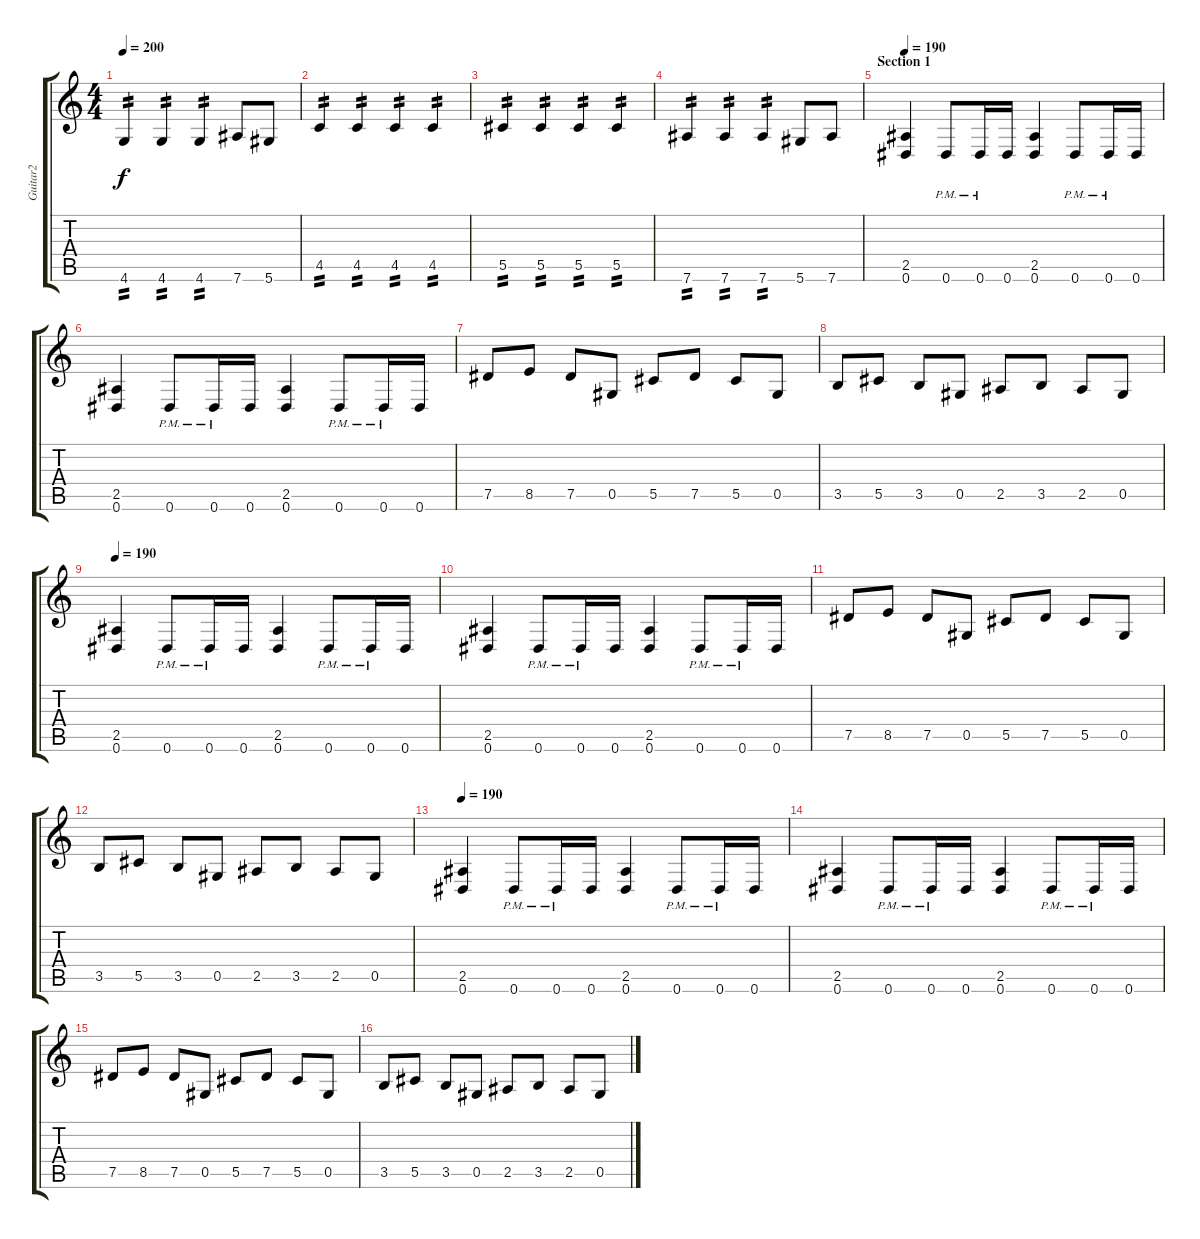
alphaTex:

\track ("Guitar2" "Guitar2") {instrument overdrivenguitar}
\staff {score tabs}
\tuning (Eb4 Bb3 Gb3 Db3 Ab2 Eb2) {hide}
\ts (4 4)
\tempo 200
\clef g2
\ks c
4.6.4{tp 2 dy f} 4.6.4{tp 2} 4.6.4{tp 2} 7.6.8 5.6.8 |
4.5.4{tp 2} 4.5.4{tp 2} 4.5.4{tp 2} 4.5.4{tp 2} |
5.5.4{tp 2} 5.5.4{tp 2} 5.5.4{tp 2} 5.5.4{tp 2} |
7.6.4{tp 2} 7.6.4{tp 2} 7.6.4{tp 2} 5.6.8 7.6.8 |
\section ("" "Section 1")
\tempo 190
(2.5 0.6).4 0.6{pm}.8 0.6{pm}.16 0.6.16 (2.5 0.6).4 0.6{pm}.8 0.6{pm}.16 0.6.16 |
(2.5 0.6).4 0.6{pm}.8 0.6{pm}.16 0.6.16 (2.5 0.6).4 0.6{pm}.8 0.6{pm}.16 0.6.16 |
7.5.8 8.5.8 7.5.8 0.5.8 5.5.8 7.5.8 5.5.8 0.5.8 |
3.5.8 5.5.8 3.5.8 0.5.8 2.5.8 3.5.8 2.5.8 0.5.8 |
\tempo 190
(2.5 0.6).4 0.6{pm}.8 0.6{pm}.16 0.6.16 (2.5 0.6).4 0.6{pm}.8 0.6{pm}.16 0.6.16 |
(2.5 0.6).4 0.6{pm}.8 0.6{pm}.16 0.6.16 (2.5 0.6).4 0.6{pm}.8 0.6{pm}.16 0.6.16 |
7.5.8 8.5.8 7.5.8 0.5.8 5.5.8 7.5.8 5.5.8 0.5.8 |
3.5.8 5.5.8 3.5.8 0.5.8 2.5.8 3.5.8 2.5.8 0.5.8 |
\tempo 190
(2.5 0.6).4 0.6{pm}.8 0.6{pm}.16 0.6.16 (2.5 0.6).4 0.6{pm}.8 0.6{pm}.16 0.6.16 |
(2.5 0.6).4 0.6{pm}.8 0.6{pm}.16 0.6.16 (2.5 0.6).4 0.6{pm}.8 0.6{pm}.16 0.6.16 |
7.5.8 8.5.8 7.5.8 0.5.8 5.5.8 7.5.8 5.5.8 0.5.8 |
3.5.8 5.5.8 3.5.8 0.5.8 2.5.8 3.5.8 2.5.8 0.5.8
